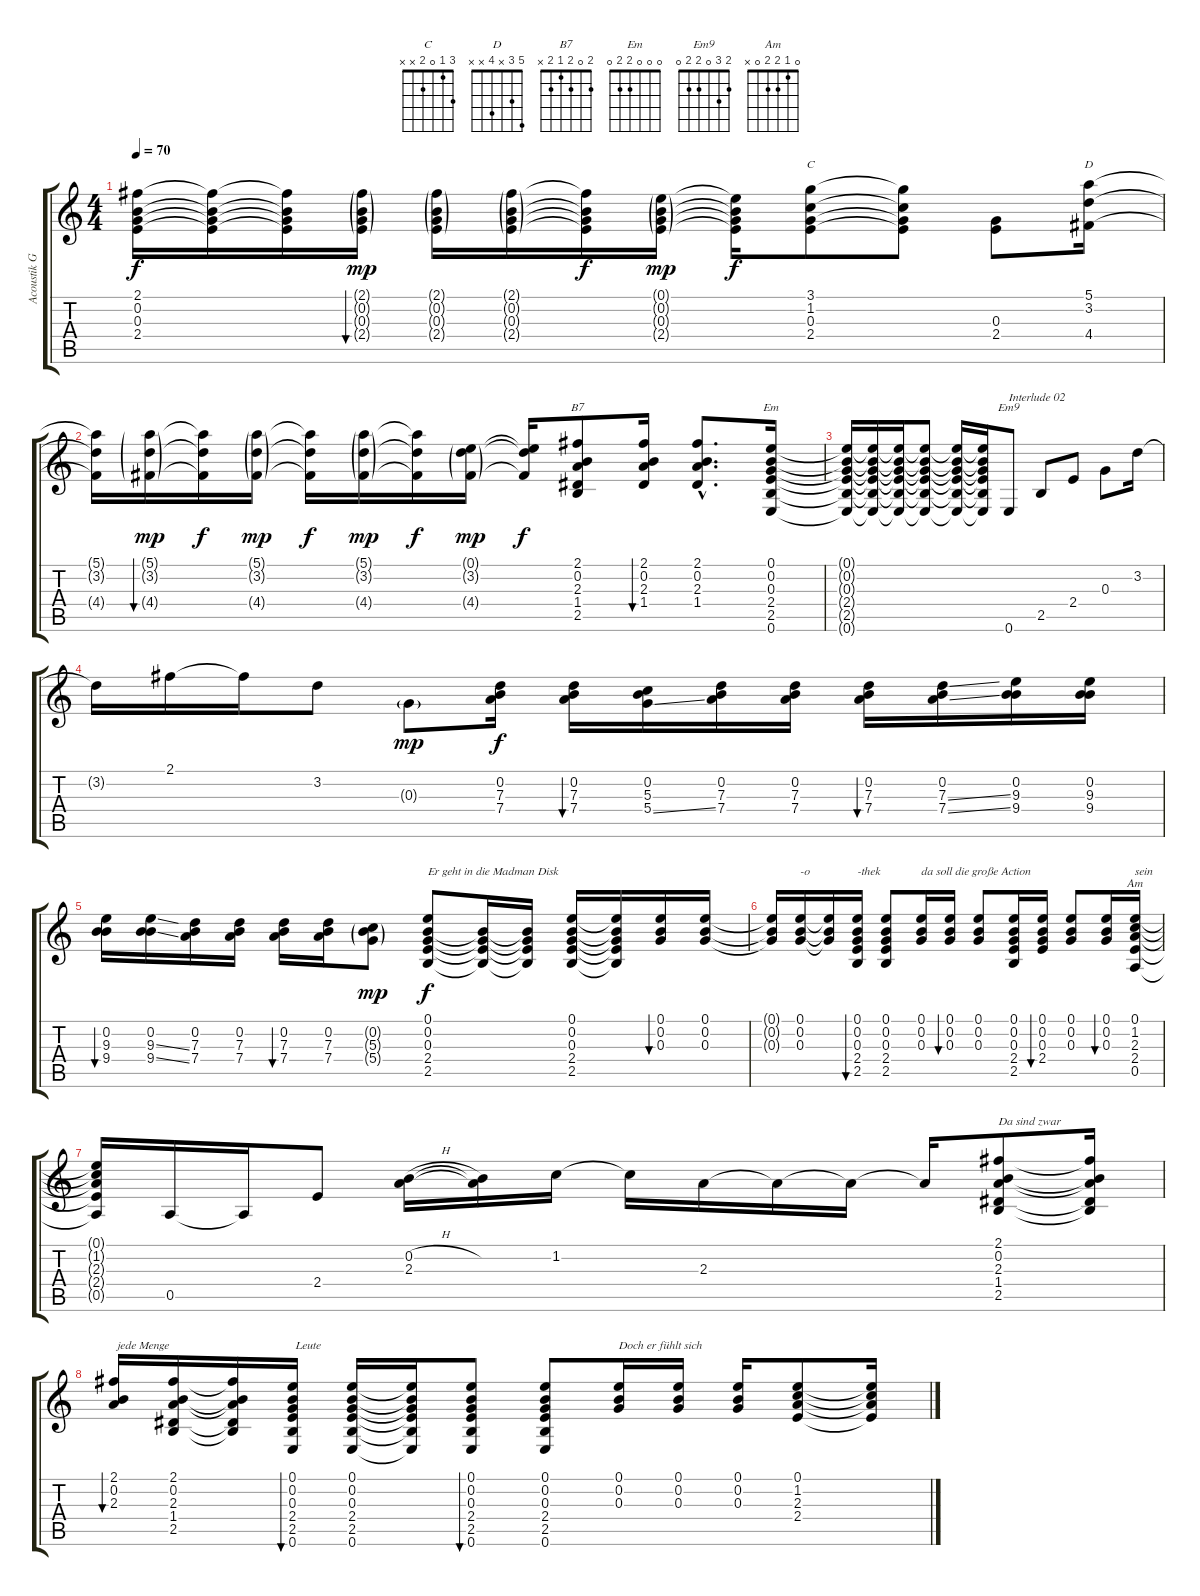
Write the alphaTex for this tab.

\track ("Acoustik Guitar" "Acoustik G") {instrument acousticguitarsteel}
\staff {score tabs}
\tuning (E4 B3 G3 D3 A2 E2) {hide}
\chord ("C" 3 1 0 2 x x)
\chord ("D" 5 3 x 4 x x)
\chord ("B7" 2 0 2 1 2 x)
\chord ("Em" 0 0 0 2 2 0)
\chord ("Em9" 2 3 0 2 2 0)
\chord ("Am" 0 1 2 2 0 x)
\ts (4 4)
\tempo 70
\clef g2
\ks c
(2.1{t} 0.2{t} 0.3{t} 2.4{t}).16{dy f} (2.1{t} 0.2{t} 0.3{t} 2.4{t}).16 (2.1{t} 0.2{t} 0.3{t} 2.4{t}).16 (2.1{g} 0.2{g} 0.3{g} 2.4{g}).16{bu 120 dy mp} (2.1{g} 0.2{g} 0.3{g} 2.4{g}).16 (2.1{g} 0.2{g} 0.3{g} 2.4{g}).16 (2.1{t} 0.2{t} 0.3{t} 2.4{t}).16{dy f} (0.1{g} 0.2{g} 0.3{g} 2.4{g}).16{dy mp} (0.1{t} 0.2{t} 0.3{t} 2.4{t}).16{dy f} (3.1 1.2 0.3 2.4).8{ch "C"} (3.1{t} 1.2{t} 0.3{t} 2.4{t}).8 (0.3 2.4).8 (5.1 3.2 4.4).16{ch "D"} |
(5.1{t} 3.2{t} 4.4{t}).16 (5.1{g} 3.2{g} 4.4{g}).16{bu 120 dy mp} (5.1{t} 3.2{t} 4.4{t}).16{dy f} (5.1{g} 3.2{g} 4.4{g}).16{dy mp} (5.1{t} 3.2{t} 4.4{t}).16{dy f} (5.1{g} 3.2{g} 4.4{g}).16{dy mp} (5.1{t} 3.2{t} 4.4{t}).16{dy f} (0.1{g} 3.2{g} 4.4{g}).16{dy mp} (0.1{t} 3.2{t} 4.4{t}).16{dy f} (2.1 0.2 2.3 1.4 2.5).8{ch "B7"} (2.1 0.2 2.3 1.4).16{bu 30} (2.1{hac} 0.2{hac} 2.3{hac} 1.4{hac}).8{d} (0.1 0.2 0.3 2.4 2.5 0.6).16{ch "Em"} |
(0.1{t} 0.2{t} 0.3{t} 2.4{t} 2.5{t} 0.6{t}).16 (0.1{t} 0.2{t} 0.3{t} 2.4{t} 2.5{t} 0.6{t}).16 (0.1{t} 0.2{t} 0.3{t} 2.4{t} 2.5{t} 0.6{t}).16 (0.1{t} 0.2{t} 0.3{t} 2.4{t} 2.5{t} 0.6{t}).8 (0.1{t} 0.2{t} 0.3{t} 2.4{t} 2.5{t} 0.6{t}).16 (0.1{t} 0.2{t} 0.3{t} 2.4{t} 2.5{t} 0.6{t}).16 0.6.8{ch "Em9" txt "Interlude 02"} 2.5.8 2.4.8 0.3.8 3.2.16 |
3.2{t}.16 2.1.16 2.1{t}.16 3.2.8 0.3{g}.8{dy mp} (0.2 7.3 7.4).16{dy f} (0.2 7.3 7.4).16{bu 30} (0.2 5.3 5.4{ss}).16 (0.2 7.3 7.4).16 (0.2 7.3 7.4).16 (0.2 7.3 7.4).16{bu 30} (0.2 7.3{ss} 7.4{ss}).16 (0.2 9.3 9.4).16 (0.2 9.3 9.4).16 |
(0.2 9.3 9.4).16{bu 30} (0.2 9.3{ss} 9.4{ss}).16 (0.2 7.3 7.4).16 (0.2 7.3 7.4).16 (0.2 7.3 7.4).16{bu 30} (0.2 7.3 7.4).16 (0.2{g} 5.3{g} 5.4{g}).8{dy mp} (0.1 0.2 0.3 2.4 2.5).8{txt "Er geht in die Madman Disk" dy f} (0.2{t} 0.3{t} 2.4{t} 2.5{t}).16 (0.2{t} 0.3{t} 2.4{t} 2.5{t}).16 (0.1 0.2 0.3 2.4 2.5).16 (0.1{t} 0.2{t} 0.3{t} 2.4{t} 2.5{t}).16 (0.1 0.2 0.3).16{bu 60} (0.1 0.2 0.3).16 |
(0.1{t} 0.2{t} 0.3{t}).16 (0.1 0.2 0.3).16{txt "-o"} (0.1{t} 0.2{t} 0.3{t}).16 (0.1 0.2 0.3 2.4 2.5).16{bu 60 txt "-thek"} (0.1 0.2 0.3 2.4 2.5).8 (0.1 0.2 0.3).16{txt "da soll die große Action"} (0.1 0.2 0.3).16{bu 60} (0.1 0.2 0.3).8 (0.1 0.2 0.3 2.4 2.5).16 (0.1 0.2 0.3 2.4).16{bu 60} (0.1 0.2 0.3).8 (0.1 0.2 0.3).16{bu 60} (0.1 1.2 2.3 2.4 0.5).16{ch "Am" txt "sein"} |
(0.1{t} 1.2{t} 2.3{t} 2.4{t} 0.5{t}).16 0.5.16 0.5{t}.16 2.4.8 (0.2{h} 2.3).16 (0.2{t} 2.3{t}).16 1.2.16 1.2{t}.16 2.3.16 2.3{t}.16 2.3{t}.16 2.3{t}.16 (2.1 0.2 2.3 1.4 2.5).8{txt "Da sind zwar"} (2.1{t} 0.2{t} 2.3{t} 1.4{t} 2.5{t}).16 |
(2.1 0.2 2.3).16{bu 60 txt " jede Menge"} (2.1 0.2 2.3 1.4 2.5).16 (2.1{t} 0.2{t} 2.3{t} 1.4{t} 2.5{t}).16 (0.1 0.2 0.3 2.4 2.5 0.6).16{bu 60 txt " Leute"} (0.1 0.2 0.3 2.4 2.5 0.6).16 (0.1{t} 0.2{t} 0.3{t} 2.4{t} 2.5{t} 0.6{t}).16 (0.1 0.2 0.3 2.4 2.5 0.6).8{bu 60} (0.1 0.2 0.3 2.4 2.5 0.6).8 (0.1 0.2 0.3).16{txt "Doch er fühlt sich"} (0.1 0.2 0.3).16 (0.1 0.2 0.3).16 (0.1 1.2 2.3 2.4).8 (0.1{t} 1.2{t} 2.3{t} 2.4{t}).16
